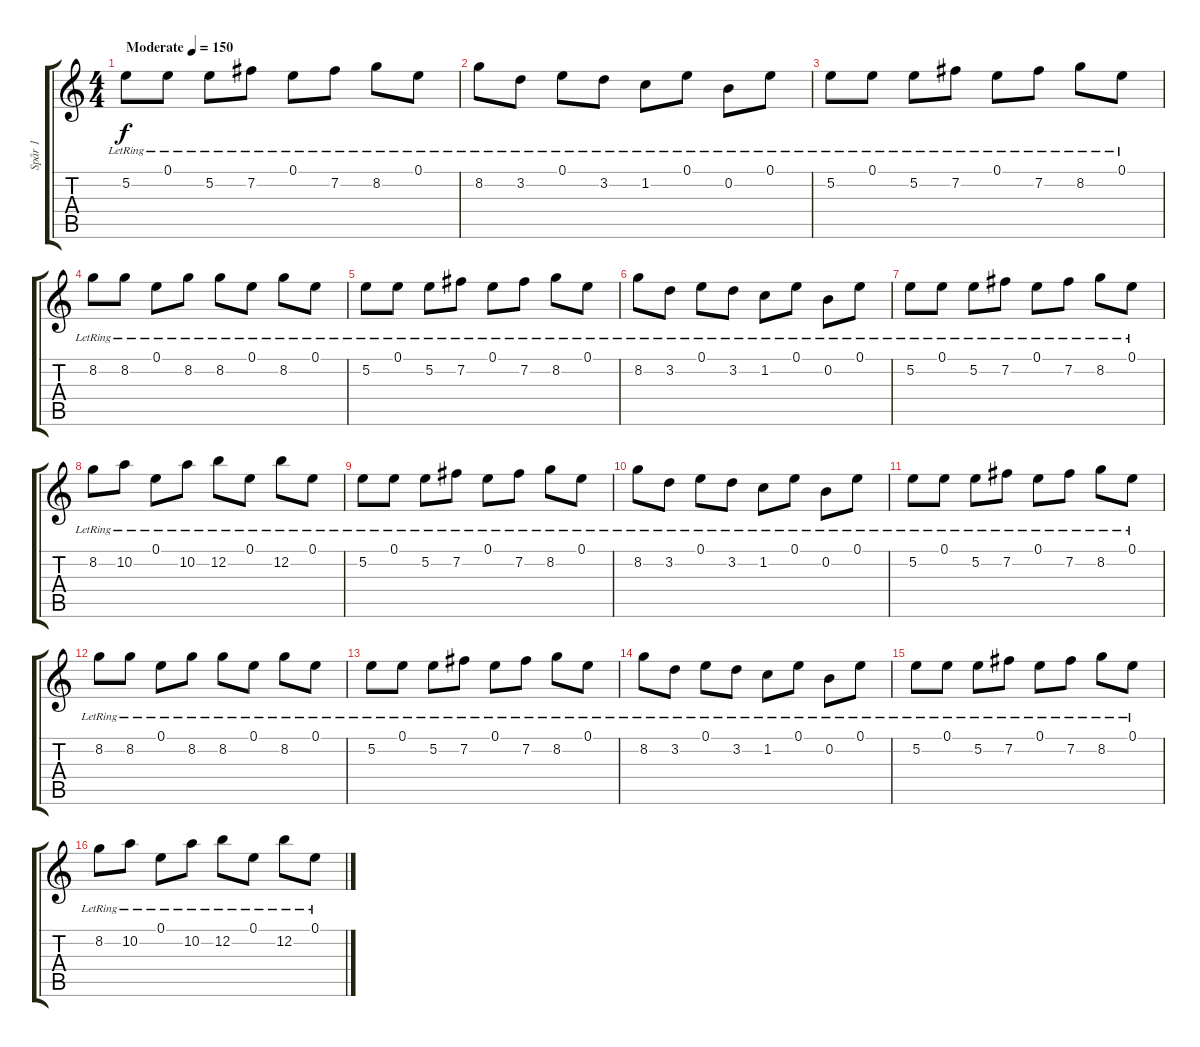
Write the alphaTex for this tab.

\track ("Spår 1" "Spår 1") {instrument electricguitarclean}
\staff {score tabs}
\tuning (E4 B3 G3 D3 A2 D2) {hide}
\ts (4 4)
\tempo (150 "Moderate")
\clef g2
\ks c
5.2{lr}.8{txt "" dy f instrument electricguitarclean} 0.1{lr}.8 5.2{lr}.8 7.2{lr}.8 0.1{lr}.8 7.2{lr}.8 8.2{lr}.8 0.1{lr}.8 |
8.2{lr}.8 3.2{lr}.8 0.1{lr}.8 3.2{lr}.8 1.2{lr}.8 0.1{lr}.8 0.2{lr}.8 0.1{lr}.8 |
5.2{lr}.8 0.1{lr}.8 5.2{lr}.8 7.2{lr}.8 0.1{lr}.8 7.2{lr}.8 8.2{lr}.8 0.1{lr}.8 |
8.2{lr}.8 8.2{lr}.8 0.1{lr}.8 8.2{lr}.8 8.2{lr}.8 0.1{lr}.8 8.2{lr}.8 0.1{lr}.8 |
5.2{lr}.8 0.1{lr}.8 5.2{lr}.8 7.2{lr}.8 0.1{lr}.8 7.2{lr}.8 8.2{lr}.8 0.1{lr}.8 |
8.2{lr}.8 3.2{lr}.8 0.1{lr}.8 3.2{lr}.8 1.2{lr}.8 0.1{lr}.8 0.2{lr}.8 0.1{lr}.8 |
5.2{lr}.8 0.1{lr}.8 5.2{lr}.8 7.2{lr}.8 0.1{lr}.8 7.2{lr}.8 8.2{lr}.8 0.1{lr}.8 |
8.2{lr}.8 10.2{lr}.8 0.1{lr}.8 10.2{lr}.8 12.2{lr}.8 0.1{lr}.8 12.2{lr}.8 0.1{lr}.8 |
5.2{lr}.8 0.1{lr}.8 5.2{lr}.8 7.2{lr}.8 0.1{lr}.8 7.2{lr}.8 8.2{lr}.8 0.1{lr}.8 |
8.2{lr}.8 3.2{lr}.8 0.1{lr}.8 3.2{lr}.8 1.2{lr}.8 0.1{lr}.8 0.2{lr}.8 0.1{lr}.8 |
5.2{lr}.8 0.1{lr}.8 5.2{lr}.8 7.2{lr}.8 0.1{lr}.8 7.2{lr}.8 8.2{lr}.8 0.1{lr}.8 |
8.2{lr}.8 8.2{lr}.8 0.1{lr}.8 8.2{lr}.8 8.2{lr}.8 0.1{lr}.8 8.2{lr}.8 0.1{lr}.8 |
5.2{lr}.8 0.1{lr}.8 5.2{lr}.8 7.2{lr}.8 0.1{lr}.8 7.2{lr}.8 8.2{lr}.8 0.1{lr}.8 |
8.2{lr}.8 3.2{lr}.8 0.1{lr}.8 3.2{lr}.8 1.2{lr}.8 0.1{lr}.8 0.2{lr}.8 0.1{lr}.8 |
5.2{lr}.8 0.1{lr}.8 5.2{lr}.8 7.2{lr}.8 0.1{lr}.8 7.2{lr}.8 8.2{lr}.8 0.1{lr}.8 |
8.2{lr}.8 10.2{lr}.8 0.1{lr}.8 10.2{lr}.8 12.2{lr}.8 0.1{lr}.8 12.2{lr}.8 0.1{lr}.8
